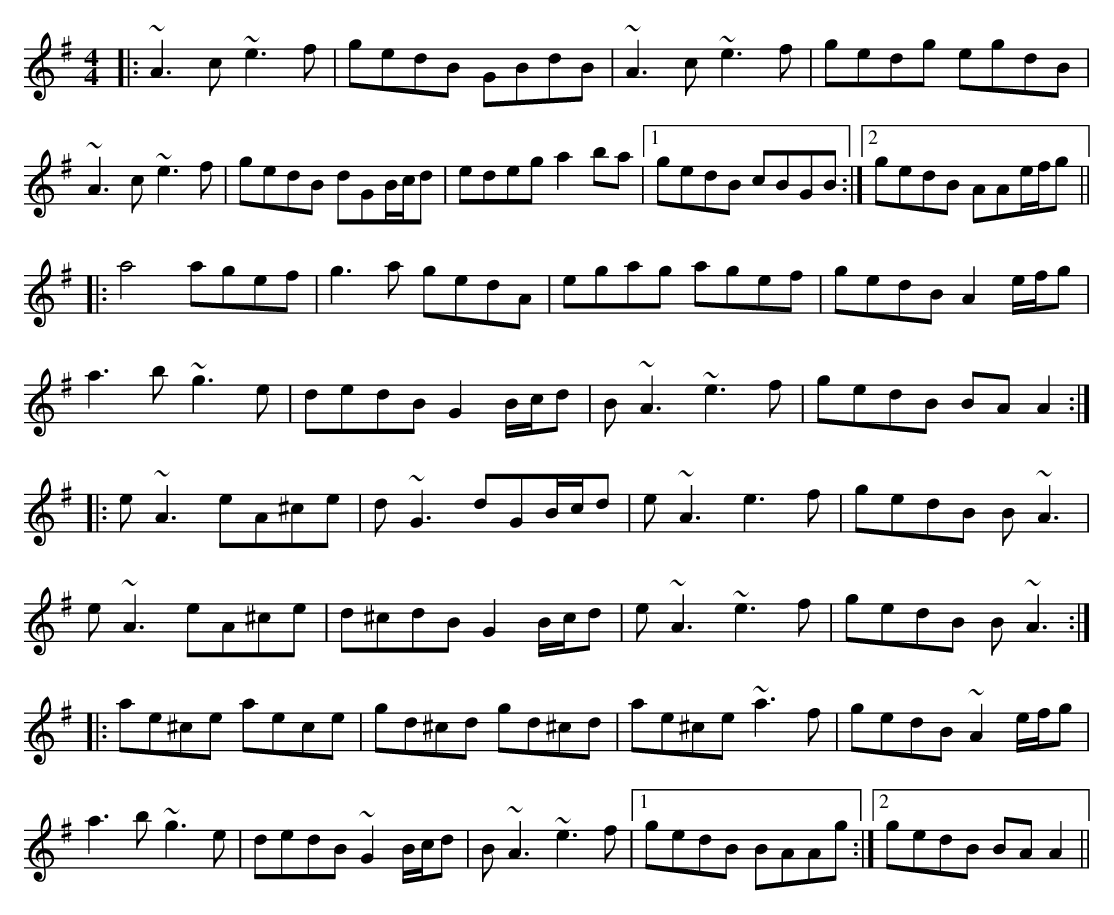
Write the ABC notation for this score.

X:1
M:4/4
K:Ador
|:~A3 c ~e3 f|gedB GBdB|~A3c ~e3f|gedg egdB|
~A3c ~e3f|gedB dGB/c/d|edeg a2 ba|1 gedB cBGB:|2 gedB AAe/f/g||
|:a4 agef|g3a gedA|egag agef|gedB A2 e/f/g|
a3b ~g3e|dedB G2 B/c/d|B~A3 ~e3f|gedB BA A2:|
|:e~A3 eA^ce|d~G3 dGB/c/d|e~A3 e3f|gedB B~A3|
e~A3 eA^ce|d^cdB G2B/c/d|e~A3 ~e3f|gedB B~A3:|
|:ae^ce aece|gd^cd gd^cd|ae^ce ~a3f|gedB ~A2e/f/g|
a3b ~g3e|dedB ~G2B/c/d|B~A3 ~e3f|1 gedB BAAg:|2 gedB BA A2||
